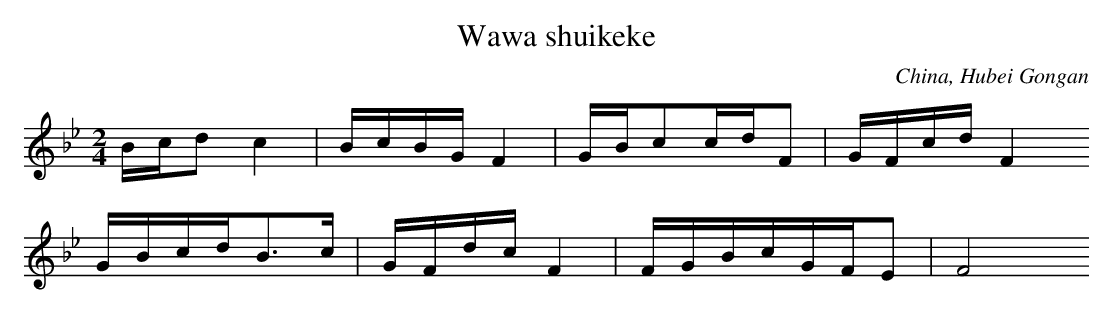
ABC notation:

X:1
T: Wawa shuikeke
O: China, Hubei Gongan
M: 2/4
L: 1/16
K: Bb
Bcd2c4 | BcBGF4 | GBc2cdF2 | GFcdF4
GBcdB3c | GFdcF4 | FGBcGFE2 | F8
